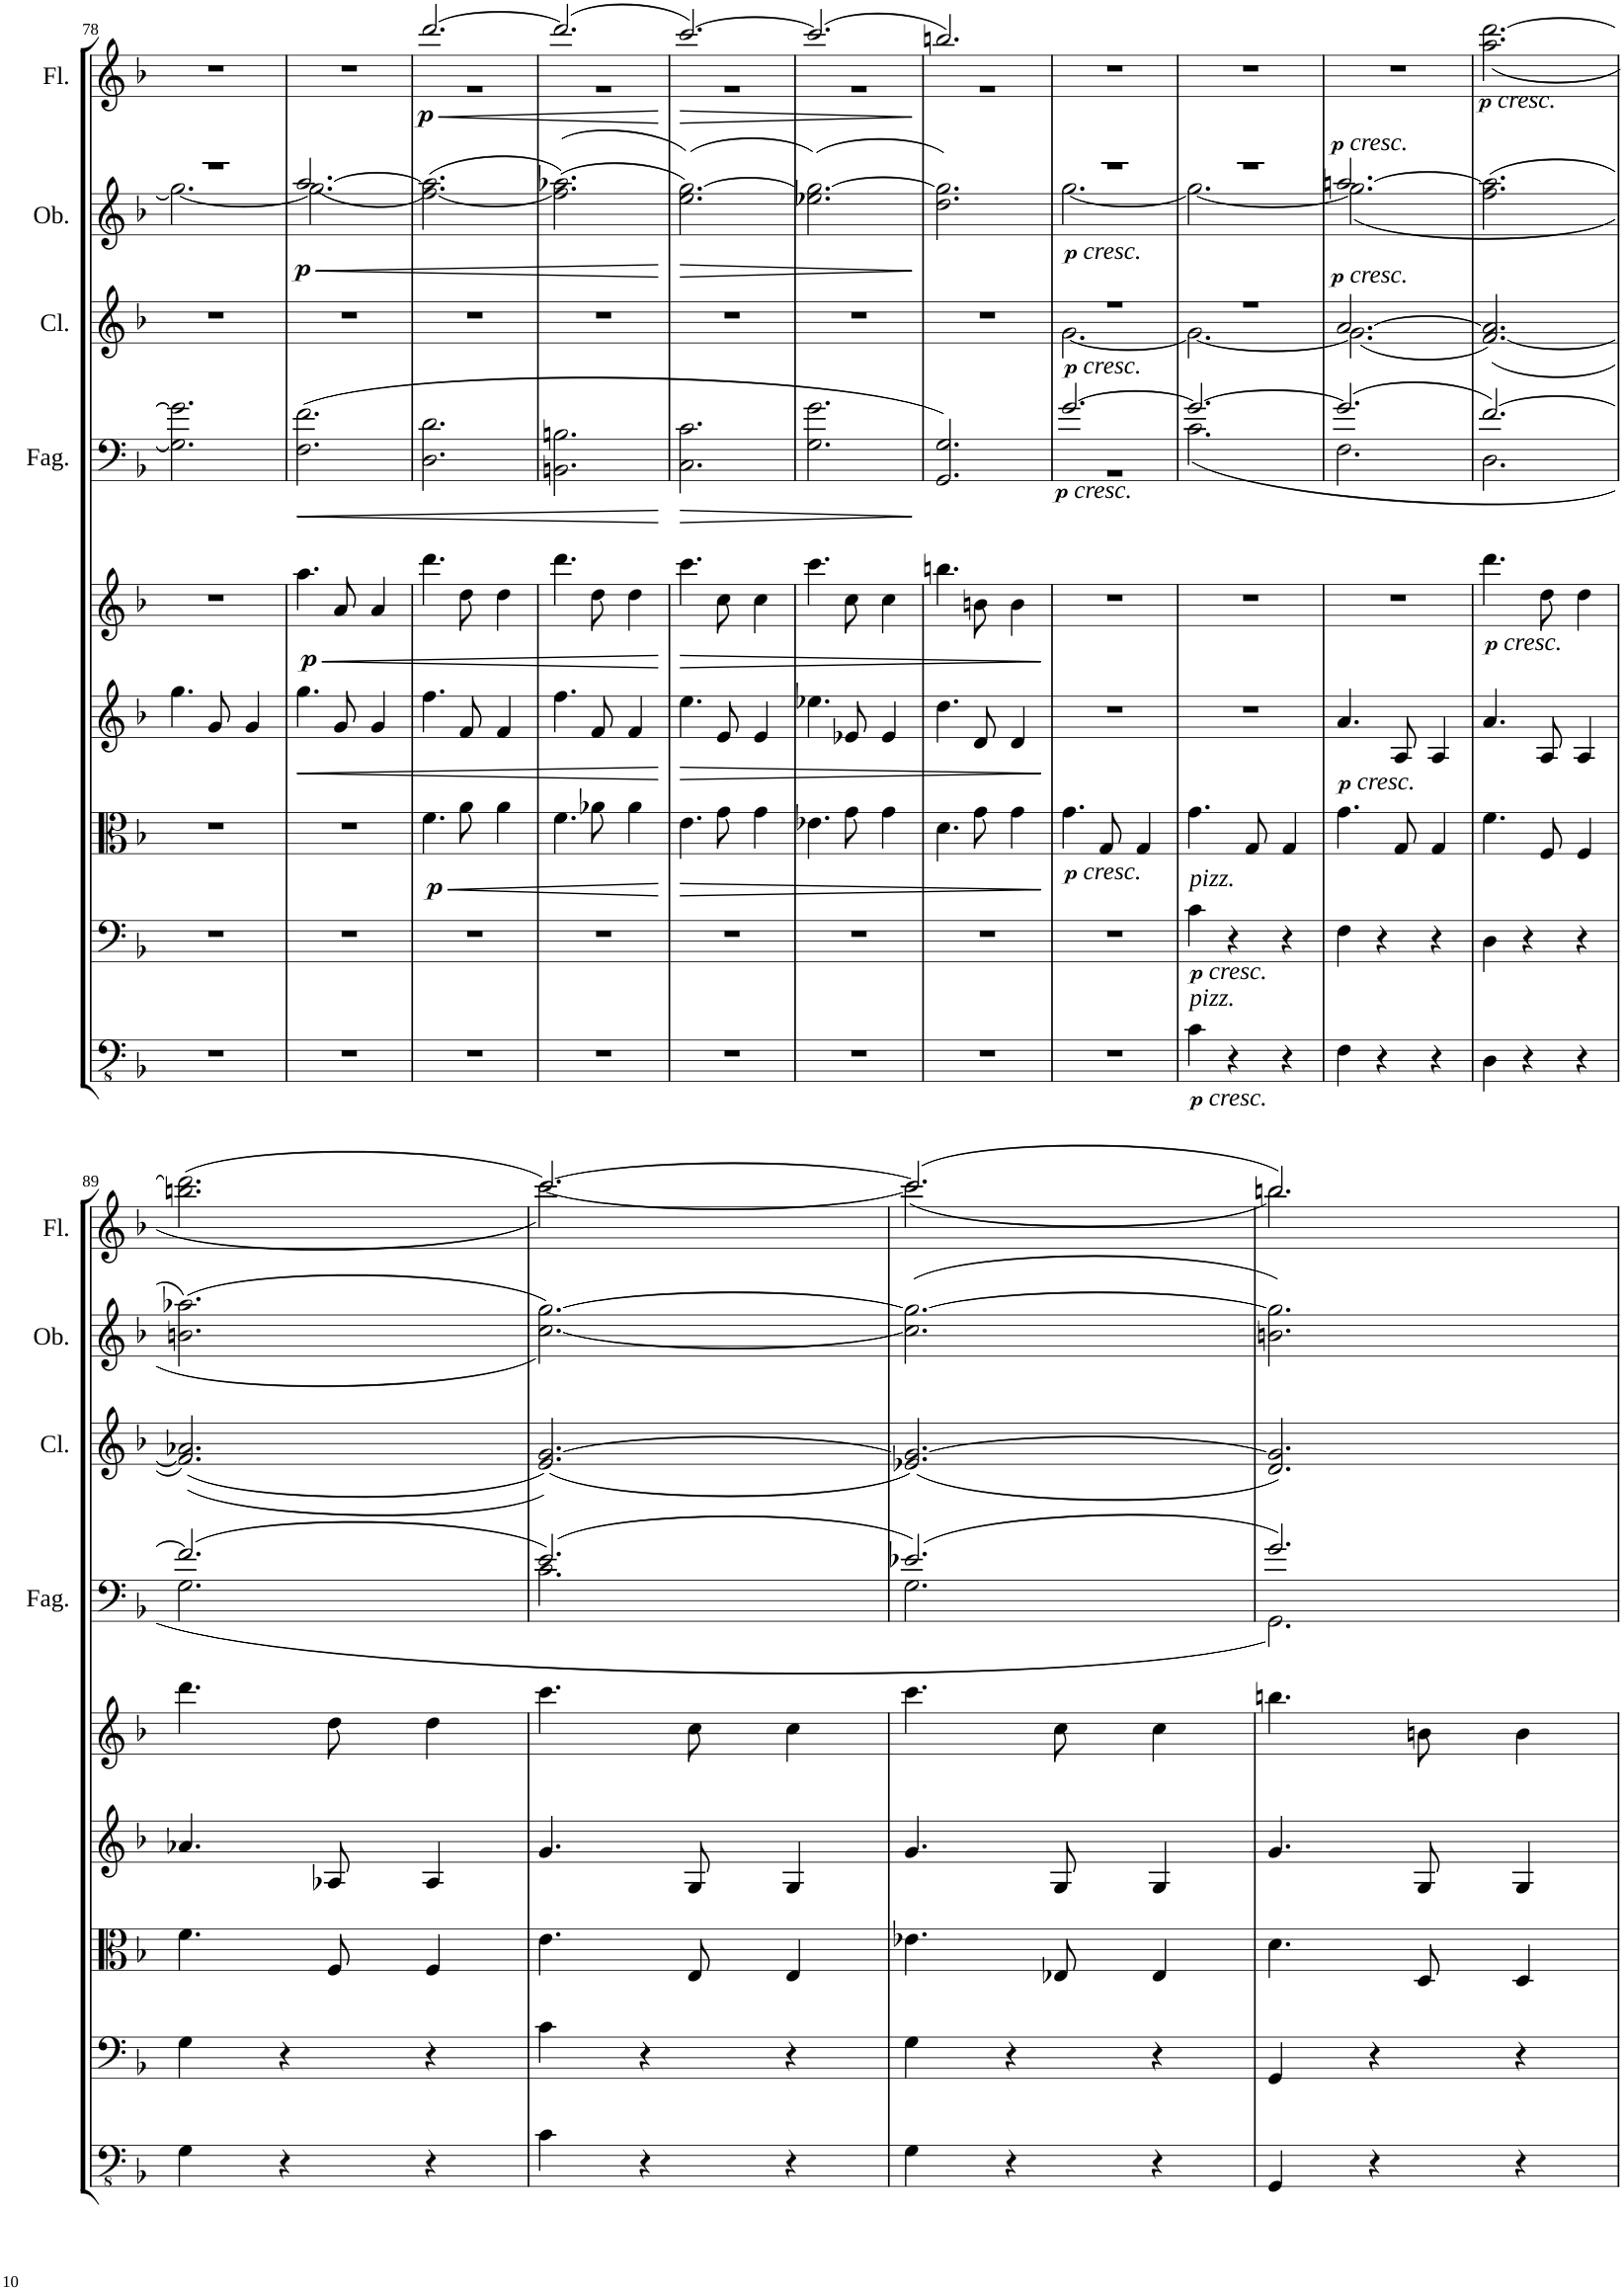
**kern	**kern	**kern	**dynam	**kern	**dynam	**kern	**dynam	**kern	**dynam	**kern	**kern	**dynam	**kern	**dynam
*part9	*part8	*part7	*part7	*part6	*part6	*part5	*part5	*part4	*part4	*part3	*part2	*part2	*part1	*part1
*staff9	*staff8	*staff7	*staff7	*staff6	*staff6	*staff5	*staff5	*staff4	*staff4	*staff3	*staff2	*staff2	*staff1	*staff1
*I"Basso	*I"Violoncello	*I"Viola	*	*I"Violino II	*	*I"Violino I	*	*I"Fagotti	*	*I"Clarinetti in C	*I"Oboi	*	*I"Flauti	*
*	*	*	*	*	*	*	*	*I'Fag.	*	*I'Cl.	*I'Ob.	*	*I'Fl.	*
!!LO:PB:g=z
*clefFv4	*clefF4	*clefC3	*	*clefG2	*	*clefG2	*	*clefF4	*	*clefG2	*clefG2	*	*clefG2	*
*	*	*	*	*	*	*	*	*	*	*Trd1c2	*	*	*	*
*k[b-]	*k[b-]	*k[b-]	*	*k[b-]	*	*k[b-]	*	*k[b-]	*	*k[b-]	*k[b-]	*	*k[b-]	*
*M3/4	*M3/4	*M3/4	*	*M3/4	*	*M3/4	*	*M3/4	*	*M3/4	*M3/4	*	*M3/4	*
=78	=78	=78	=78	=78	=78	=78	=78	=78	=78	=78	=78	=78	=78	=78
*	*	*	*	*	*	*	*	*	*	*	*^	*	*	*
2.r	2.r	2.r	.	4.gg'\	.	2.r	.	2.G\] 2.g\]	.	2.r	2.r	2.gg\_	.	2.r	.
.	.	.	.	8g'/	.	.	.	.	.	.	.	.	.	.	.
.	.	.	.	4g'/	.	.	.	.	.	.	.	.	.	.	.
=79	=79	=79	=79	=79	=79	=79	=79	=79	=79	=79	=79	=79	=79	=79	=79
!	!	!	!	!	!LO:HP:b	!	!LO:HP:b	!	!LO:HP:b	!	!	!	!LO:HP:b	!	!
!	!	!	!	!	!	!	!LO:DY:n=1:b	!	!	!	!	!	!LO:DY:n=1:b	!	!
2.r	2.r	2.r	.	4.gg'\	<	4.aa'\	< p	(2.F\ 2.f\	<	2.r	[2.aa/	(2.gg\]	< p	2.r	.
.	.	.	.	8g'/	.	8a'/	.	.	.	.	.	.	.	.	.
.	.	.	.	4g'/	.	4a'/	.	.	.	.	.	.	.	.	.
*	*	*	*	*	*	*	*	*	*	*	*v	*v	*	*	*
=80	=80	=80	=80	=80	=80	=80	=80	=80	=80	=80	=80	=80	=80	=80
!	!	!	!LO:HP:b	!	!	!	!	!	!	!	!	!	!	!LO:HP:b
*	*	*	*	*	*	*	*	*	*	*	*	*	*^	*
!	!	!	!LO:DY:n=1:b	!	!	!	!	!	!	!	!	!	!	!	!LO:DY:n=1:b
2.r	2.r	4.f'\	< p	4.ff'\	.	4.ddd'\	.	2.D\ 2.d\	.	2.r	([2.ff\ 2.aa\])	.	[2.ddd/	2.r	< p
.	.	8a'\	.	8f'/	.	8dd'\	.	.	.	.	.	.	.	.	.
.	.	4a'\	.	4f'/	.	4dd'\	.	.	.	.	.	.	.	.	.
=81	=81	=81	=81	=81	=81	=81	=81	=81	=81	=81	=81	=81	=81	=81	=81
2.r	2.r	4.f'\	.	4.ff'\	.	4.ddd'\	.	2.BBn\ 2.Bn\	.	2.r	((2.ff\] 2.aa-X\)	.	(2.ddd/]	2.r	.
.	.	8a-X'\	.	8f'/	.	8dd'\	.	.	.	.	.	.	.	.	.
.	.	4a-'\	.	4f'/	.	4dd'\	.	.	.	.	.	.	.	.	.
*	*	*	*	*	*	*	*	*	*	*	*	*	*v	*v	*
.	.	.	[	.	[	.	[	.	[	.	.	[	.	[
=82	=82	=82	=82	=82	=82	=82	=82	=82	=82	=82	=82	=82	=82	=82
!	!	!	!LO:HP:b	!	!LO:HP:b	!	!LO:HP:b	!	!LO:HP:b	!	!	!LO:HP:b	!	!LO:HP:b
*	*	*	*	*	*	*	*	*	*	*	*	*	*^	*
2.r	2.r	4.e'\	>	4.ee'\	>	4.ccc'\	>	2.C\ 2.c\	>	2.r	(2.ee\ [2.gg\))	>	[2.ccc/)	2.r	>
.	.	8g'\	.	8e'/	.	8cc'\	.	.	.	.	.	.	.	.	.
.	.	4g'\	.	4e'/	.	4cc'\	.	.	.	.	.	.	.	.	.
=83	=83	=83	=83	=83	=83	=83	=83	=83	=83	=83	=83	=83	=83	=83	=83
2.r	2.r	4.e-X'\	.	4.ee-X'\	.	4.ccc'\	.	2.G\ 2.g\	.	2.r	(2.ee-X\ 2.gg\_)	.	(2.ccc/]	2.r	.
.	.	8g'\	.	8e-X'/	.	8cc'\	.	.	.	.	.	.	.	.	.
.	.	4g'\	.	4e-'/	.	4cc'\	.	.	.	.	.	.	.	.	.
*	*	*	*	*	*	*	*	*	*	*	*	*	*v	*v	*
.	.	.	.	.	.	.	.	.	]	.	.	]	.	]
=84	=84	=84	=84	=84	=84	=84	=84	=84	=84	=84	=84	=84	=84	=84
*	*	*	*	*	*	*	*	*	*	*	*	*	*^	*
2.r	2.r	4.d'\	.	4.dd'\	.	4.bbn'\	.	2.GG/ 2.G/)	.	2.r	2.dd\ 2.gg\])	.	2.bbn/)	2.r	.
.	.	8g'\	.	8d'/	.	8bn'\	.	.	.	.	.	.	.	.	.
.	.	4g'\	.	4d'/	.	4b'\	.	.	.	.	.	.	.	.	.
*	*	*	*	*	*	*	*	*	*	*	*	*	*v	*v	*
.	.	.	]	.	]	.	]	.	.	.	.	.	.	.
=85	=85	=85	=85	=85	=85	=85	=85	=85	=85	=85	=85	=85	=85	=85
*	*	*	*	*	*	*	*	*^	*	*^	*^	*	*	*
!	!	!	!	!	!	!	!	!	!	!	!	!	!LO:TX:b:t=cresc.	!	!	!	!
!	!	!	!	!	!	!	!	!	!	!	!LO:TX:b:t=cresc.	!	!	!	!	!	!
!	!	!	!	!	!	!	!	!LO:TX:b:t=cresc.	!	!	!	!	!	!	!	!	!
!	!	!LO:TX:b:t=cresc.	!	!	!	!	!	!	!	!	!	!	!	!	!	!	!
2.r	2.r	4.g'\	.	2.r	.	2.r	.	[2.g/	2.r	.	2.r	[2.g\	2.r	[2.gg\	.	2.r	.
.	.	8G'/	.	.	.	.	.	.	.	.	.	.	.	.	.	.	.
.	.	4G'/	.	.	.	.	.	.	.	.	.	.	.	.	.	.	.
=86	=86	=86	=86	=86	=86	=86	=86	=86	=86	=86	=86	=86	=86	=86	=86	=86	=86
!	!LO:TX:b:t=cresc.	!	!	!	!	!	!	!	!	!	!	!	!	!	!	!	!
!	!LO:TX:a:i:t=pizz.	!	!	!	!	!	!	!	!	!	!	!	!	!	!	!	!
!LO:TX:b:t=cresc.	!	!	!	!	!	!	!	!	!	!	!	!	!	!	!	!	!
!LO:TX:a:i:t=pizz.	!	!	!	!	!	!	!	!	!	!	!	!	!	!	!	!	!
4C'\	4c'\	4.g'\	.	2.r	.	2.r	.	2.g/_	(2.c\	.	2.r	2.g\_	2.r	2.gg\_	.	2.r	.
4r	4r	.	.	.	.	.	.	.	.	.	.	.	.	.	.	.	.
.	.	8G'/	.	.	.	.	.	.	.	.	.	.	.	.	.	.	.
4r	4r	4G'/	.	.	.	.	.	.	.	.	.	.	.	.	.	.	.
=87	=87	=87	=87	=87	=87	=87	=87	=87	=87	=87	=87	=87	=87	=87	=87	=87	=87
!	!	!	!	!	!	!	!	!	!	!	!	!	!LO:TX:a:t=cresc.	!	!	!	!
!	!	!	!	!	!	!	!	!	!	!	!LO:TX:a:t=cresc.	!	!	!	!	!	!
!	!	!	!	!LO:TX:b:t=cresc.	!	!	!	!	!	!	!	!	!	!	!	!	!
4FF'\	4F'\	4.g'\	.	4.a'/	.	2.r	.	(2.g/]	2.F\	.	[2.a/	(2.g\]	[2.aan/	(2.gg\]	.	2.r	.
4r	4r	.	.	.	.	.	.	.	.	.	.	.	.	.	.	.	.
.	.	8G'/	.	8A'/	.	.	.	.	.	.	.	.	.	.	.	.	.
4r	4r	4G'/	.	4A'/	.	.	.	.	.	.	.	.	.	.	.	.	.
*	*	*	*	*	*	*	*	*	*	*	*v	*v	*	*	*	*	*
*	*	*	*	*	*	*	*	*	*	*	*	*v	*v	*	*	*
=88	=88	=88	=88	=88	=88	=88	=88	=88	=88	=88	=88	=88	=88	=88	=88
!	!	!	!	!	!	!	!	!	!	!	!	!	!	!LO:TX:a:t=cresc.	!
!	!	!	!	!	!	!LO:TX:b:t=cresc.	!	!	!	!	!	!	!	!	!
4DD'\	4D'\	4.f'\	.	4.a'/	.	4.ddd'\	.	[2.f/)	2.D\	.	([2.f/ 2.a/])	(2.ff\ 2.aa\]	.	(2.aa\ [2.ddd\	.
4r	4r	.	.	.	.	.	.	.	.	.	.	.	.	.	.
.	.	8F'/	.	8A'/	.	8dd'\	.	.	.	.	.	.	.	.	.
4r	4r	4F'/	.	4A'/	.	4dd'\	.	.	.	.	.	.	.	.	.
!!LO:LB:g=z
=89	=89	=89	=89	=89	=89	=89	=89	=89	=89	=89	=89	=89	=89	=89	=89
4GG'\	4G'\	4.f'\	.	4.a-X'/	.	4.ddd'\	.	(2.f/]	2.G\	.	((2.f/] 2.a-X/)	(2.bn\ 2.aa-X\)	.	(2.bbn\ 2.ddd\]	.
4r	4r	.	.	.	.	.	.	.	.	.	.	.	.	.	.
.	.	8F'/	.	8A-X'/	.	8dd'\	.	.	.	.	.	.	.	.	.
4r	4r	4F'/	.	4A-'/	.	4dd'\	.	.	.	.	.	.	.	.	.
=90	=90	=90	=90	=90	=90	=90	=90	=90	=90	=90	=90	=90	=90	=90	=90
*	*	*	*	*	*	*	*	*	*	*	*	*	*	*^	*
4C'\	4c'\	4.e'\	.	4.g'/	.	4.ccc'\	.	(2.e/)	2.c\	.	(2.e/ [2.g/))	[2.cc\ [2.gg\))	.	[2.ccc/)	[2.ccc\)	.
4r	4r	.	.	.	.	.	.	.	.	.	.	.	.	.	.	.
.	.	8E'/	.	8G'/	.	8cc'\	.	.	.	.	.	.	.	.	.	.
4r	4r	4E'/	.	4G'/	.	4cc'\	.	.	.	.	.	.	.	.	.	.
=91	=91	=91	=91	=91	=91	=91	=91	=91	=91	=91	=91	=91	=91	=91	=91	=91
4GG'\	4G'\	4.e-X'\	.	4.g'/	.	4.ccc'\	.	(2.e-X/)	2.G\	.	(2.e-X/ 2.g/_)	(2.cc\] 2.gg\_	.	(2.ccc/]	(2.ccc\]	.
4r	4r	.	.	.	.	.	.	.	.	.	.	.	.	.	.	.
.	.	8E-X'/	.	8G'/	.	8cc'\	.	.	.	.	.	.	.	.	.	.
4r	4r	4E-'/	.	4G'/	.	4cc'\	.	.	.	.	.	.	.	.	.	.
=92	=92	=92	=92	=92	=92	=92	=92	=92	=92	=92	=92	=92	=92	=92	=92	=92
4GGG'/	4GG'/	4.d'\	.	4.g'/	.	4.bbn'\	.	2.g/)	2.GG\)	.	2.d/ 2.g/])	2.bn\ 2.gg\])	.	2.bbn/)	2.bb\)	.
4r	4r	.	.	.	.	.	.	.	.	.	.	.	.	.	.	.
.	.	8D'/	.	8G'/	.	8bn'\	.	.	.	.	.	.	.	.	.	.
4r	4r	4D'/	.	4G'/	.	4b'\	.	.	.	.	.	.	.	.	.	.
*	*	*	*	*	*	*	*	*v	*v	*	*	*	*	*v	*v	*
=	=	=	=	=	=	=	=	=	=	=	=	=	=	=
*-	*-	*-	*-	*-	*-	*-	*-	*-	*-	*-	*-	*-	*-	*-
